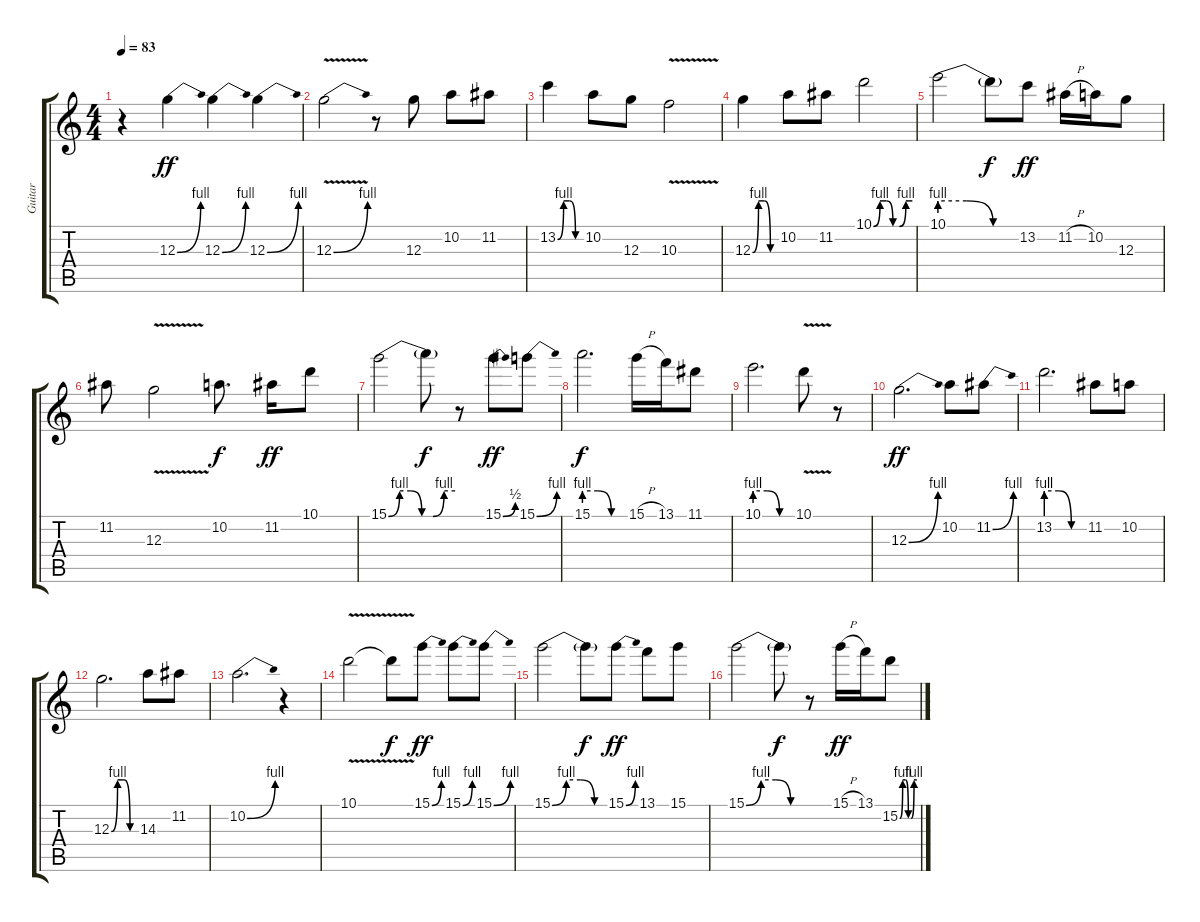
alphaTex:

\track ("Guitar" "Guitar") {instrument distortionguitar}
\staff {score tabs}
\tuning (E4 B3 G3 D3 A2 E2) {hide}
\ts (4 4)
\tempo 83
\clef g2
\ks c
r.4{dy f} 12.3{be (bend 0 0 60 4)}.4{dy ff} 12.3{be (bend 0 0 60 4)}.4 12.3{be (bend 0 0 60 4)}.4 |
12.3{be (bend 0 0 60 4) v}.2 r.8 12.3.8 10.2.8 11.2.8 |
13.2{be (custom 0 0 15 4 30 4 45 0 60 0)}.4 10.2.8 12.3.8 10.3{v}.2 |
12.3{be (custom 0 0 15 4 30 4 45 0 60 0)}.4 10.2.8 11.2.8 10.1{be (custom 0 0 10 4 20 4 30 0 40 0 50 4 60 4)}.2 |
10.1{be (custom 0 4 20 4 40 0 60 0)}.2 10.1{t}.8{dy f} 13.2.8{dy ff} 11.2{h}.16 10.2.16 12.3.8 |
11.2.8 12.3{v}.2 10.2.8{d dy f} 11.2.16{dy ff} 10.1.8 |
15.1{be (custom 0 0 10 4 20 4 30 0 40 0 50 4 60 4)}.2 15.1{t}.8{dy f} r.8 15.1{be (bend 0 0 60 2)}.8{dy ff} 15.1{be (bend 0 0 60 4)}.8 |
15.1{be (custom 0 4 20 4 40 0 60 0)}.2{d dy f} 15.1{h}.16 13.1.16 11.1.8 |
10.1{be (custom 0 4 20 4 40 0 60 0)}.2{d} 10.1{v}.8 r.8 |
12.3{be (bend 0 0 60 4)}.2{d dy ff} 10.2.8 11.2{be (bend 0 0 60 4)}.8 |
13.2{be (custom 0 4 20 4 40 0 60 0)}.2{d} 11.2.8 10.2.8 |
12.3{be (custom 0 0 15 4 30 4 45 0 60 0)}.2{d} 14.3.8 11.2.8 |
10.2{be (bend 0 0 60 4)}.2{d} r.4 |
10.1{v}.2 10.1{t}.8{dy f} 15.1{be (bend 0 0 60 4)}.8{dy ff} 15.1{be (bend 0 0 60 4)}.8 15.1{be (bend 0 0 60 4)}.8 |
15.1{be (custom 0 0 15 4 30 4 45 0 60 0)}.2 15.1{t}.8{dy f} 15.1{be (bend 0 0 60 4)}.8{dy ff} 13.1.8 15.1.8 |
15.1{be (custom 0 0 15 4 30 4 45 0 60 0)}.2 15.1{t}.8{dy f} r.8 15.1{h}.16{dy ff} 13.1.16 15.2{be (custom 0 0 10 4 20 4 30 0 40 0 50 4 60 4)}.8
